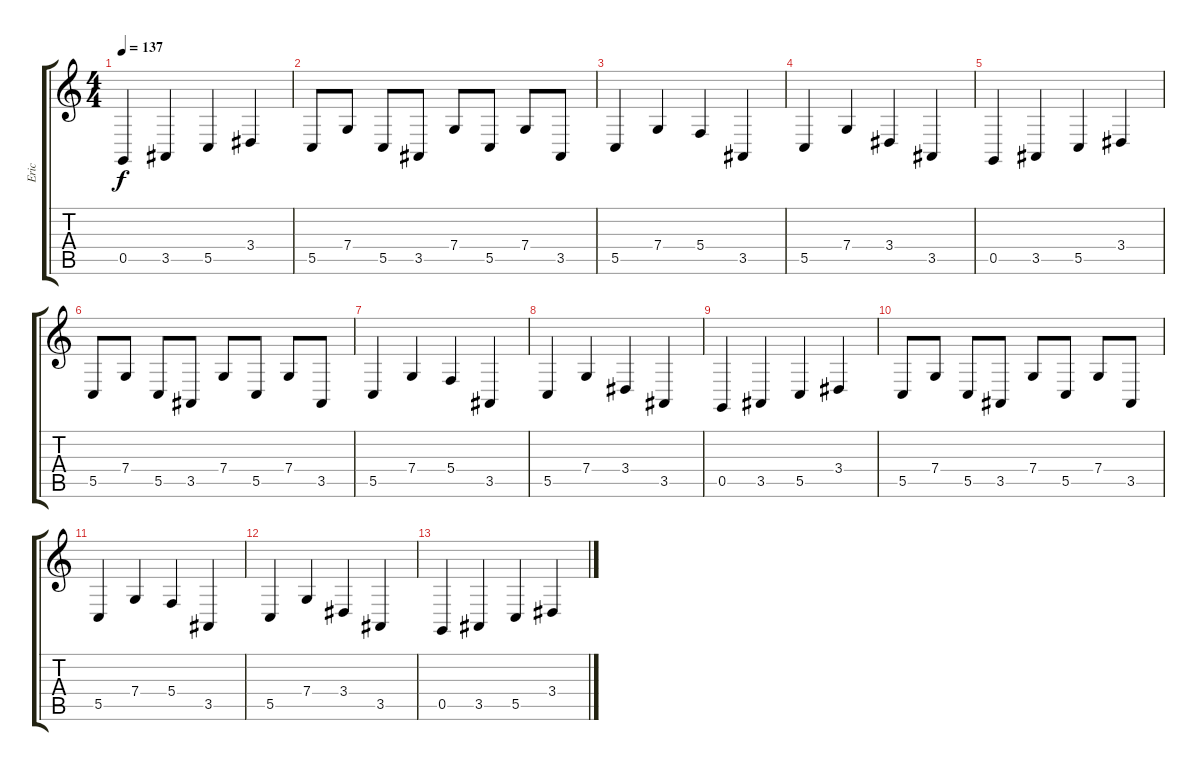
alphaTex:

\track ("Eric" "Eric") {instrument tubularbells}
\staff {score tabs}
\tuning (D4 A3 F3 C3 G2 C2) {hide}
\ts (4 4)
\tempo 137
\clef g2
\ks c
0.5.4{dy f} 3.5.4 5.5.4 3.4.4 |
5.5.8 7.4.8 5.5.8 3.5.8 7.4.8 5.5.8 7.4.8 3.5.8 |
5.5.4 7.4.4 5.4.4 3.5.4 |
5.5.4 7.4.4 3.4.4 3.5.4 |
0.5.4 3.5.4 5.5.4 3.4.4 |
5.5.8 7.4.8 5.5.8 3.5.8 7.4.8 5.5.8 7.4.8 3.5.8 |
5.5.4 7.4.4 5.4.4 3.5.4 |
5.5.4 7.4.4 3.4.4 3.5.4 |
0.5.4 3.5.4 5.5.4 3.4.4 |
5.5.8 7.4.8 5.5.8 3.5.8 7.4.8 5.5.8 7.4.8 3.5.8 |
5.5.4 7.4.4 5.4.4 3.5.4 |
5.5.4 7.4.4 3.4.4 3.5.4 |
0.5.4 3.5.4 5.5.4 3.4.4
